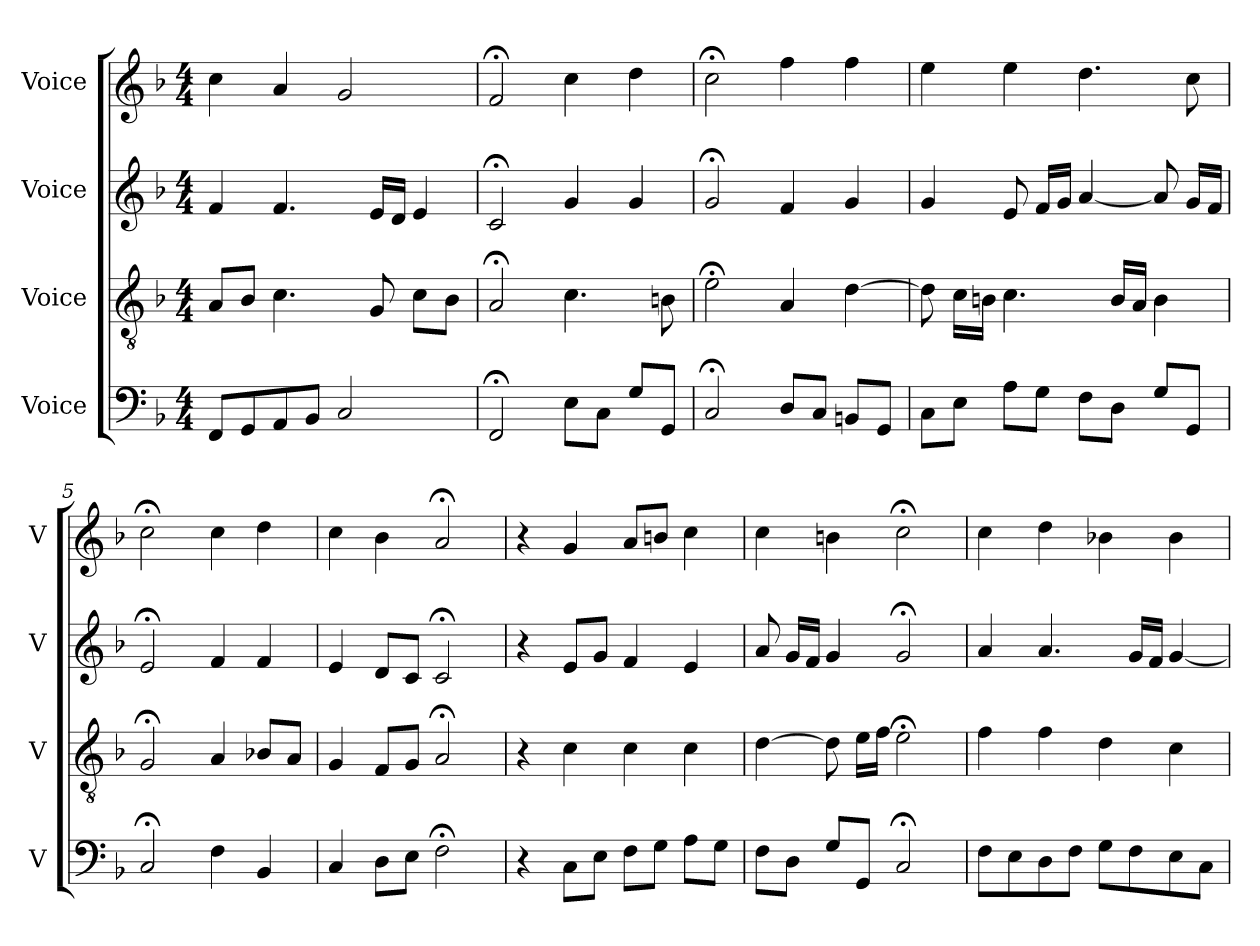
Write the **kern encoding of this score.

**kern	**kern	**kern	**kern
*part4	*part3	*part2	*part1
*staff4	*staff3	*staff2	*staff1
*I"Voice	*I"Voice	*I"Voice	*I"Voice
*I'V	*I'V	*I'V	*I'V
*clefF4	*clefGv2	*clefG2	*clefG2
*k[b-]	*k[b-]	*k[b-]	*k[b-]
*M4/4	*M4/4	*M4/4	*M4/4
*MM100	*MM100	*MM100	*MM100
=1	=1	=1	=1
8FF/L	8A/L	4f/	4cc\
8GG/	8B-/J	.	.
8AA/	4.c\	4.f/	4a/
8BB-/J	.	.	.
2C/	.	.	2g/
.	8G/	16e/LL	.
.	.	16d/JJ	.
.	8c\L	4e/	.
.	8B-\J	.	.
=2	=2	=2	=2
2FF;/	2A;/	2c;/	2f;/
8E\L	4.c\	4g/	4cc\
8C\J	.	.	.
8G/L	.	4g/	4dd\
8GG/J	8Bn\	.	.
=3	=3	=3	=3
2C;/	2e;\	2g;/	2cc;\
8D/L	4A/	4f/	4ff\
8C/J	.	.	.
8BBn/L	[4d\	4g/	4ff\
8GG/J	.	.	.
=4	=4	=4	=4
8C\L	8d\]	4g/	4ee\
8E\J	16c\LL	.	.
.	16Bn\JJ	.	.
8A\L	4.c\	8e/	4ee\
8G\J	.	16f/LL	.
.	.	16g/JJ	.
8F\L	.	[4a/	4.dd\
8D\J	16B/LL	.	.
.	16A/JJ	.	.
8G/L	4B\	8a/]	.
8GG/J	.	16g/LL	8cc\
.	.	16f/JJ	.
!!LO:LB:g=z
=5	=5	=5	=5
2C;/	2G;/	2e;/	2cc;\
4F\	4A/	4f/	4cc\
4BB-/	8B-X/L	4f/	4dd\
.	8A/J	.	.
=6	=6	=6	=6
4C/	4G/	4e/	4cc\
8D\L	8F/L	8d/L	4b-\
8E\J	8G/J	8c/J	.
2F;\	2A;/	2c;/	2a;/
=7	=7	=7	=7
4r	4r	4r	4r
8C\L	4c\	8e/L	4g/
8E\J	.	8g/J	.
8F\L	4c\	4f/	8a/L
8G\J	.	.	8bn/J
8A\L	4c\	4e/	4cc\
8G\J	.	.	.
=8	=8	=8	=8
8F\L	[4d\	8a/	4cc\
8D\J	.	16g/LL	.
.	.	16f/JJ	.
8G/L	8d\]	4g/	4bn\
8GG/J	16e\LL	.	.
.	16f\JJ	.	.
2C;/	2e;\	2g;/	2cc;\
=9	=9	=9	=9
8F\L	4f\	4a/	4cc\
8E\	.	.	.
8D\	4f\	4.a/	4dd\
8F\J	.	.	.
8G\L	4d\	.	4b-X\
8F\	.	16g/LL	.
.	.	16f/JJ	.
8E\	4c\	[4g/	4b-\
8C\J	.	.	.
=	=	=	=
*-	*-	*-	*-
